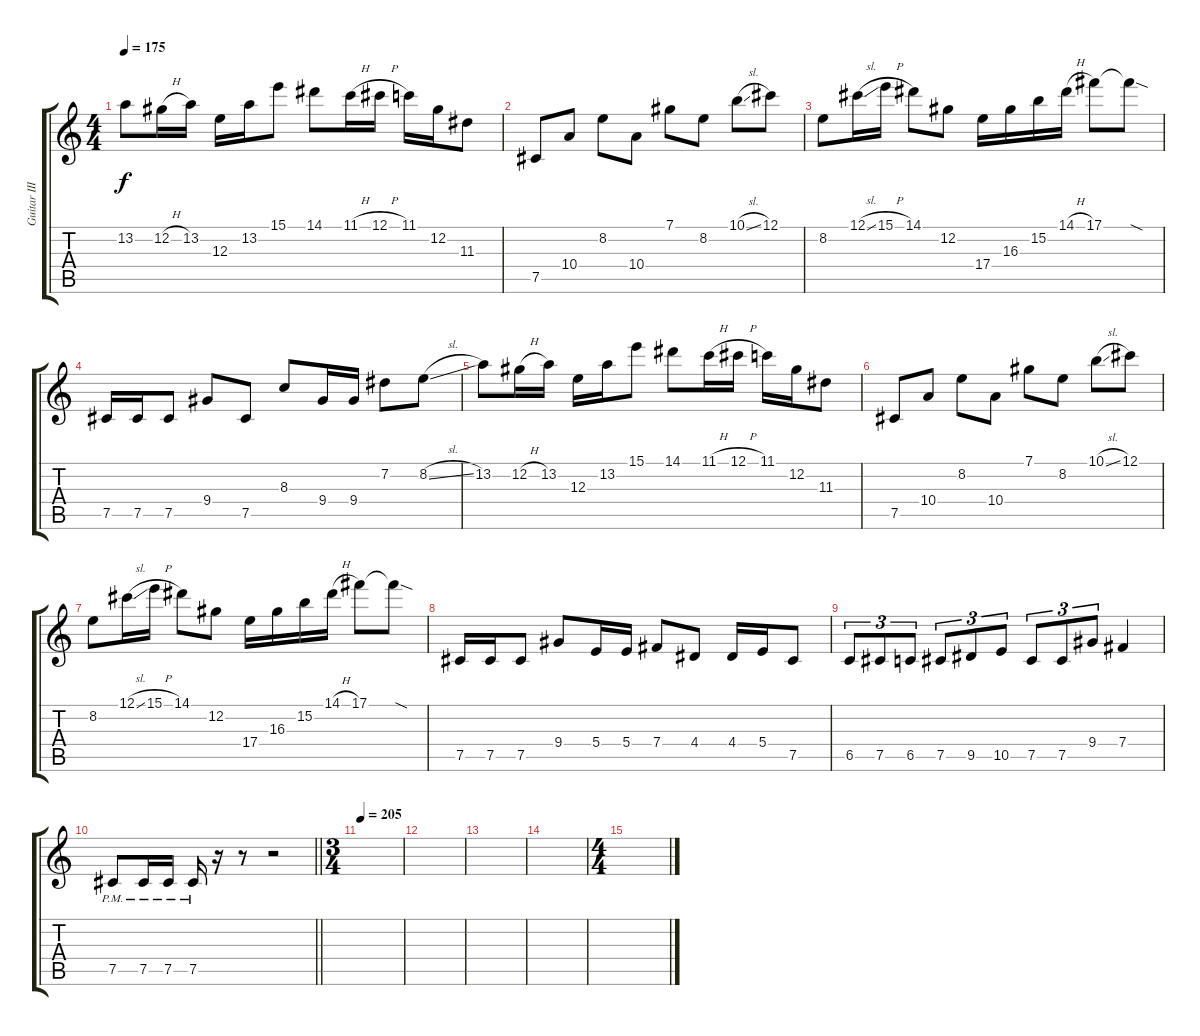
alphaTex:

\track ("Guitar III" "Guitar III") {instrument distortionguitar}
\staff {score tabs}
\tuning (Db4 Ab3 E3 B2 Gb2 Db2) {hide}
\ts (4 4)
\tempo 175
\clef g2
\ks c
13.2.8{dy f} 12.2{h}.16 13.2.16 12.3.16 13.2.16 15.1.8 14.1.8 11.1{h}.16 12.1{h}.16 11.1.16 12.2.16 11.3.8 |
7.5.8 10.4.8 8.2.8 10.4.8 7.1.8 8.2.8 10.1{sl}.8 12.1.8 |
8.2.8 12.1{sl}.16 15.1{h}.16 14.1.8 12.2.8 17.4.16 16.3.16 15.2.16 14.1{h}.16 17.1.8 17.1{sod t}.8 |
7.5.16 7.5.16 7.5.8 9.4.8 7.5.8 8.3.8 9.4.16 9.4.16 7.2.8 8.2{sl}.8 |
13.2.8 12.2{h}.16 13.2.16 12.3.16 13.2.16 15.1.8 14.1.8 11.1{h}.16 12.1{h}.16 11.1.16 12.2.16 11.3.8 |
7.5.8 10.4.8 8.2.8 10.4.8 7.1.8 8.2.8 10.1{sl}.8 12.1.8 |
8.2.8 12.1{sl}.16 15.1{h}.16 14.1.8 12.2.8 17.4.16 16.3.16 15.2.16 14.1{h}.16 17.1.8 17.1{sod t}.8 |
7.5.16 7.5.16 7.5.8 9.4.8 5.4.16 5.4.16 7.4.8 4.4.8 4.4.16 5.4.16 7.5.8 |
6.5.8{tu (3 2)} 7.5.8{tu (3 2)} 6.5.8{tu (3 2)} 7.5.8{tu (3 2)} 9.5.8{tu (3 2)} 10.5.8{tu (3 2)} 7.5.8{tu (3 2)} 7.5.8{tu (3 2)} 9.4.8{tu (3 2)} 7.4.4 |
\barLineRight lightlight
7.5{pm}.8 7.5{pm}.16 7.5{pm}.16 7.5{pm}.16 r.16 r.8 r.2 |
\ts (3 4)
\tempo 205
|
|
|
|
\ts (4 4)
